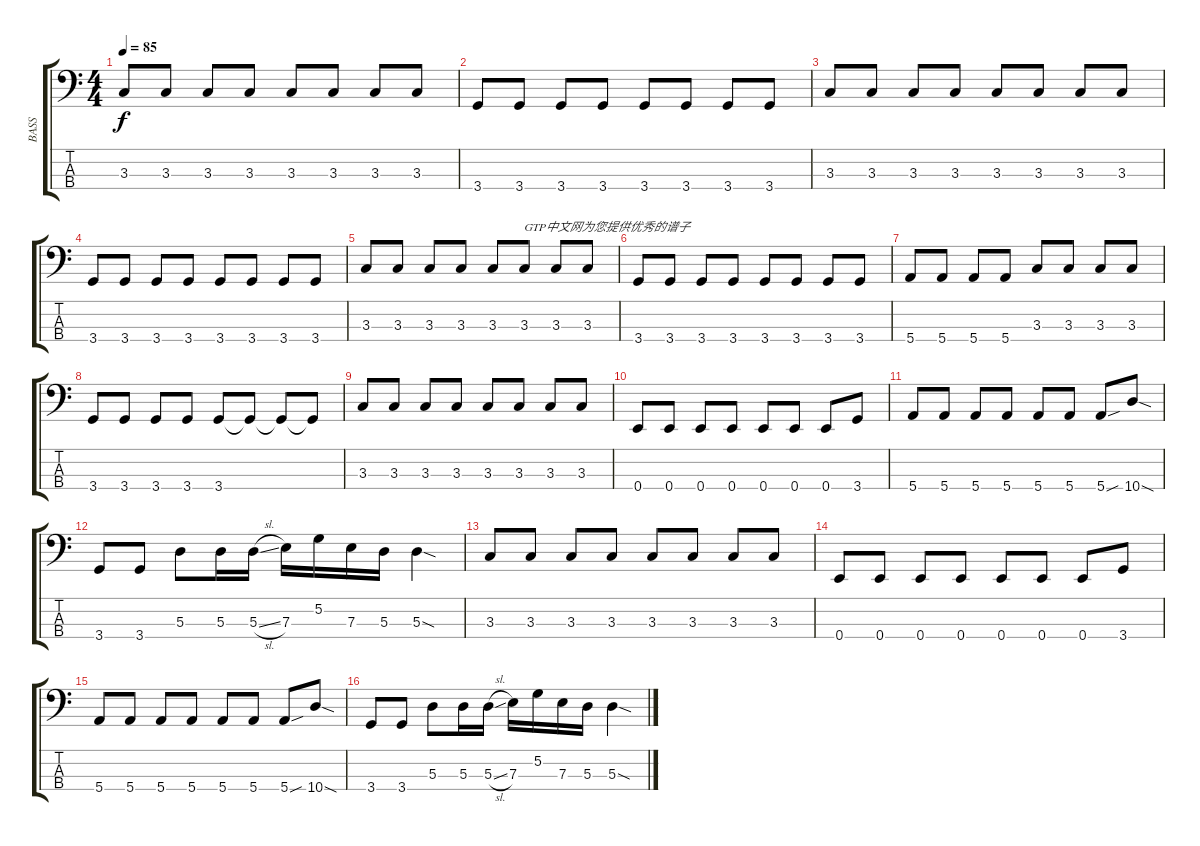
\track ("BASS" "BASS") {instrument electricbassfinger}
\staff {score tabs}
\tuning (G2 D2 A1 E1) {hide}
\ts (4 4)
\tempo 85
\clef f4
\ks c
3.3.8{dy f} 3.3.8 3.3.8 3.3.8 3.3.8 3.3.8 3.3.8 3.3.8 |
3.4.8 3.4.8 3.4.8 3.4.8 3.4.8 3.4.8 3.4.8 3.4.8 |
3.3.8 3.3.8 3.3.8 3.3.8 3.3.8 3.3.8 3.3.8 3.3.8 |
3.4.8 3.4.8 3.4.8 3.4.8 3.4.8 3.4.8 3.4.8 3.4.8 |
3.3.8 3.3.8 3.3.8 3.3.8 3.3.8 3.3.8{txt "GTP中文网为您提供优秀的谱子"} 3.3.8 3.3.8 |
3.4.8 3.4.8 3.4.8 3.4.8 3.4.8 3.4.8 3.4.8 3.4.8 |
5.4.8 5.4.8 5.4.8 5.4.8 3.3.8 3.3.8 3.3.8 3.3.8 |
3.4.8 3.4.8 3.4.8 3.4.8 3.4.8 3.4{t}.8 3.4{t}.8 3.4{t}.8 |
3.3.8 3.3.8 3.3.8 3.3.8 3.3.8 3.3.8 3.3.8 3.3.8 |
0.4.8 0.4.8 0.4.8 0.4.8 0.4.8 0.4.8 0.4.8 3.4.8 |
5.4.8 5.4.8 5.4.8 5.4.8 5.4.8 5.4.8 5.4{sou}.8 10.4{sod}.8 |
3.4.8 3.4.8 5.3.8 5.3.16 5.3{sl}.16 7.3.16 5.2.16 7.3.16 5.3.16 5.3{sod}.4 |
3.3.8 3.3.8 3.3.8 3.3.8 3.3.8 3.3.8 3.3.8 3.3.8 |
0.4.8 0.4.8 0.4.8 0.4.8 0.4.8 0.4.8 0.4.8 3.4.8 |
5.4.8 5.4.8 5.4.8 5.4.8 5.4.8 5.4.8 5.4{sou}.8 10.4{sod}.8 |
3.4.8 3.4.8 5.3.8 5.3.16 5.3{sl}.16 7.3.16 5.2.16 7.3.16 5.3.16 5.3{sod}.4
